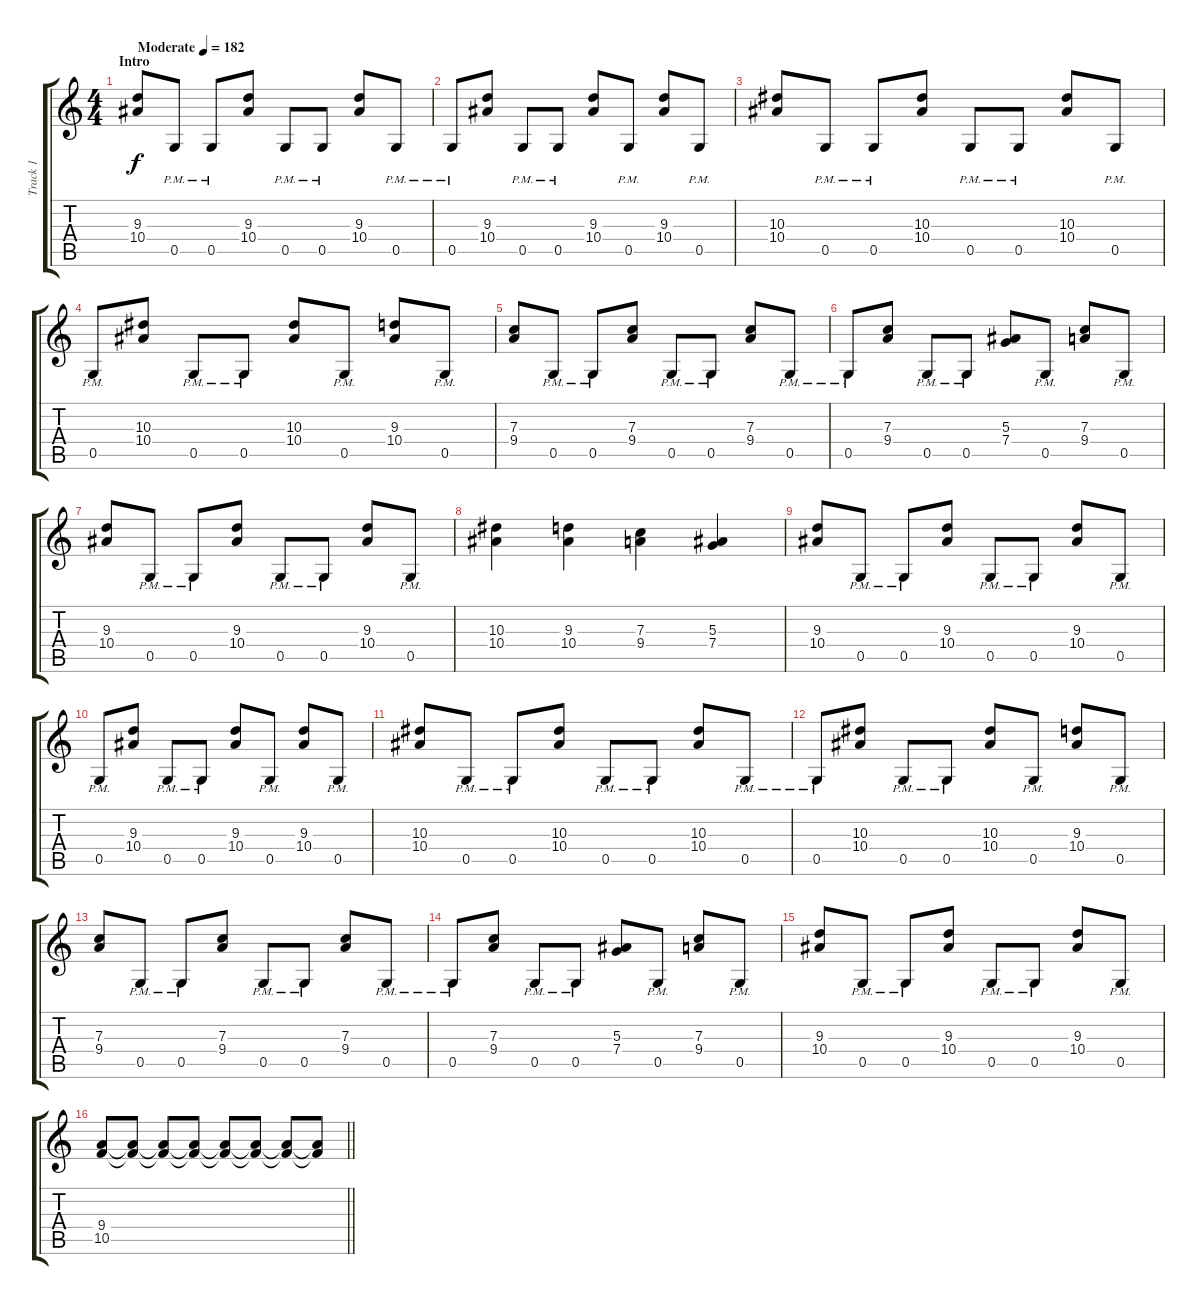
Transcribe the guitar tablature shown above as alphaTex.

\track ("Track 1" "Track 1") {instrument overdrivenguitar}
\staff {score tabs}
\tuning (D4 A3 F3 C3 G2 D2) {hide}
\ts (4 4)
\section ("" "Intro")
\tempo (182 "Moderate")
\clef g2
\ks c
(9.3 10.4).8{dy f balance 16 instrument overdrivenguitar} 0.5{pm}.8 0.5{pm}.8 (9.3 10.4).8 0.5{pm}.8 0.5{pm}.8 (9.3 10.4).8 0.5{pm}.8 |
0.5{pm}.8 (9.3 10.4).8 0.5{pm}.8 0.5{pm}.8 (9.3 10.4).8 0.5{pm}.8 (9.3 10.4).8 0.5{pm}.8 |
(10.3 10.4).8 0.5{pm}.8 0.5{pm}.8 (10.3 10.4).8 0.5{pm}.8 0.5{pm}.8 (10.3 10.4).8 0.5{pm}.8 |
0.5{pm}.8 (10.3 10.4).8 0.5{pm}.8 0.5{pm}.8 (10.3 10.4).8 0.5{pm}.8 (9.3 10.4).8 0.5{pm}.8 |
(7.3 9.4).8 0.5{pm}.8 0.5{pm}.8 (7.3 9.4).8 0.5{pm}.8 0.5{pm}.8 (7.3 9.4).8 0.5{pm}.8 |
0.5{pm}.8 (7.3 9.4).8 0.5{pm}.8 0.5{pm}.8 (5.3 7.4).8 0.5{pm}.8 (7.3 9.4).8 0.5{pm}.8 |
(9.3 10.4).8 0.5{pm}.8 0.5{pm}.8 (9.3 10.4).8 0.5{pm}.8 0.5{pm}.8 (9.3 10.4).8 0.5{pm}.8 |
(10.3 10.4).4 (9.3 10.4).4 (7.3 9.4).4 (5.3 7.4).4 |
(9.3 10.4).8 0.5{pm}.8 0.5{pm}.8 (9.3 10.4).8 0.5{pm}.8 0.5{pm}.8 (9.3 10.4).8 0.5{pm}.8 |
0.5{pm}.8 (9.3 10.4).8 0.5{pm}.8 0.5{pm}.8 (9.3 10.4).8 0.5{pm}.8 (9.3 10.4).8 0.5{pm}.8 |
(10.3 10.4).8 0.5{pm}.8 0.5{pm}.8 (10.3 10.4).8 0.5{pm}.8 0.5{pm}.8 (10.3 10.4).8 0.5{pm}.8 |
0.5{pm}.8 (10.3 10.4).8 0.5{pm}.8 0.5{pm}.8 (10.3 10.4).8 0.5{pm}.8 (9.3 10.4).8 0.5{pm}.8 |
(7.3 9.4).8 0.5{pm}.8 0.5{pm}.8 (7.3 9.4).8 0.5{pm}.8 0.5{pm}.8 (7.3 9.4).8 0.5{pm}.8 |
0.5{pm}.8 (7.3 9.4).8 0.5{pm}.8 0.5{pm}.8 (5.3 7.4).8 0.5{pm}.8 (7.3 9.4).8 0.5{pm}.8 |
(9.3 10.4).8 0.5{pm}.8 0.5{pm}.8 (9.3 10.4).8 0.5{pm}.8 0.5{pm}.8 (9.3 10.4).8 0.5{pm}.8 |
\barLineRight lightlight
(9.4 10.5).8 (9.4{t} 10.5{t}).8 (9.4{t} 10.5{t}).8 (9.4{t} 10.5{t}).8 (9.4{t} 10.5{t}).8 (9.4{t} 10.5{t}).8 (9.4{t} 10.5{t}).8 (9.4{t} 10.5{t}).8
